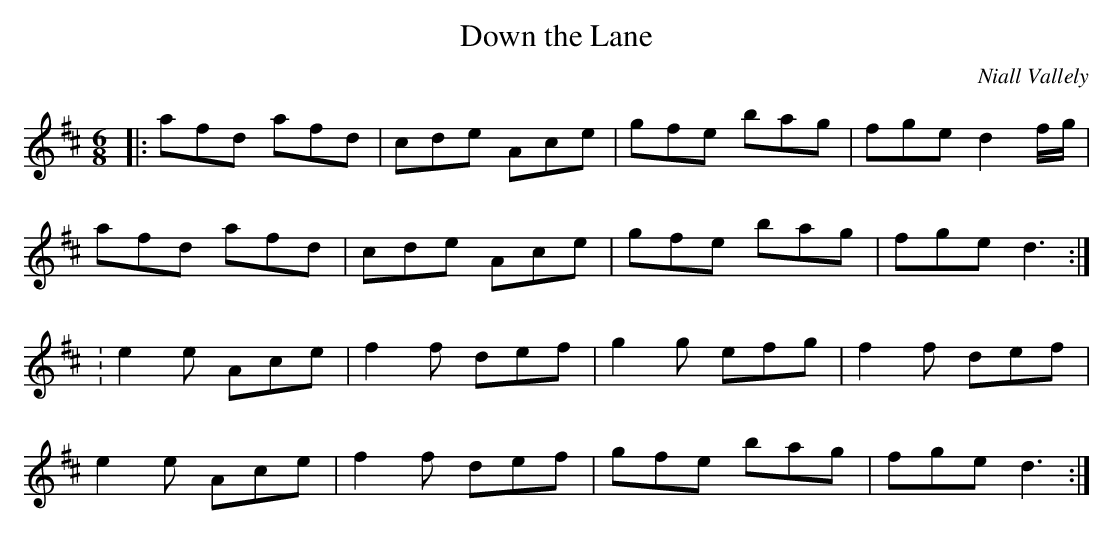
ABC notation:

X:1
T:Down the Lane
C:Niall Vallely
M:6/8
L:1/8
K:D
|:afd afd|cde Ace|gfe bag|fge d2f/g/|
afd afd|cde Ace|gfe bag|fge d3:|
:e2e Ace|f2f def|g2g efg|f2f def|
e2e Ace|f2f def|gfe bag|fge d3:|
